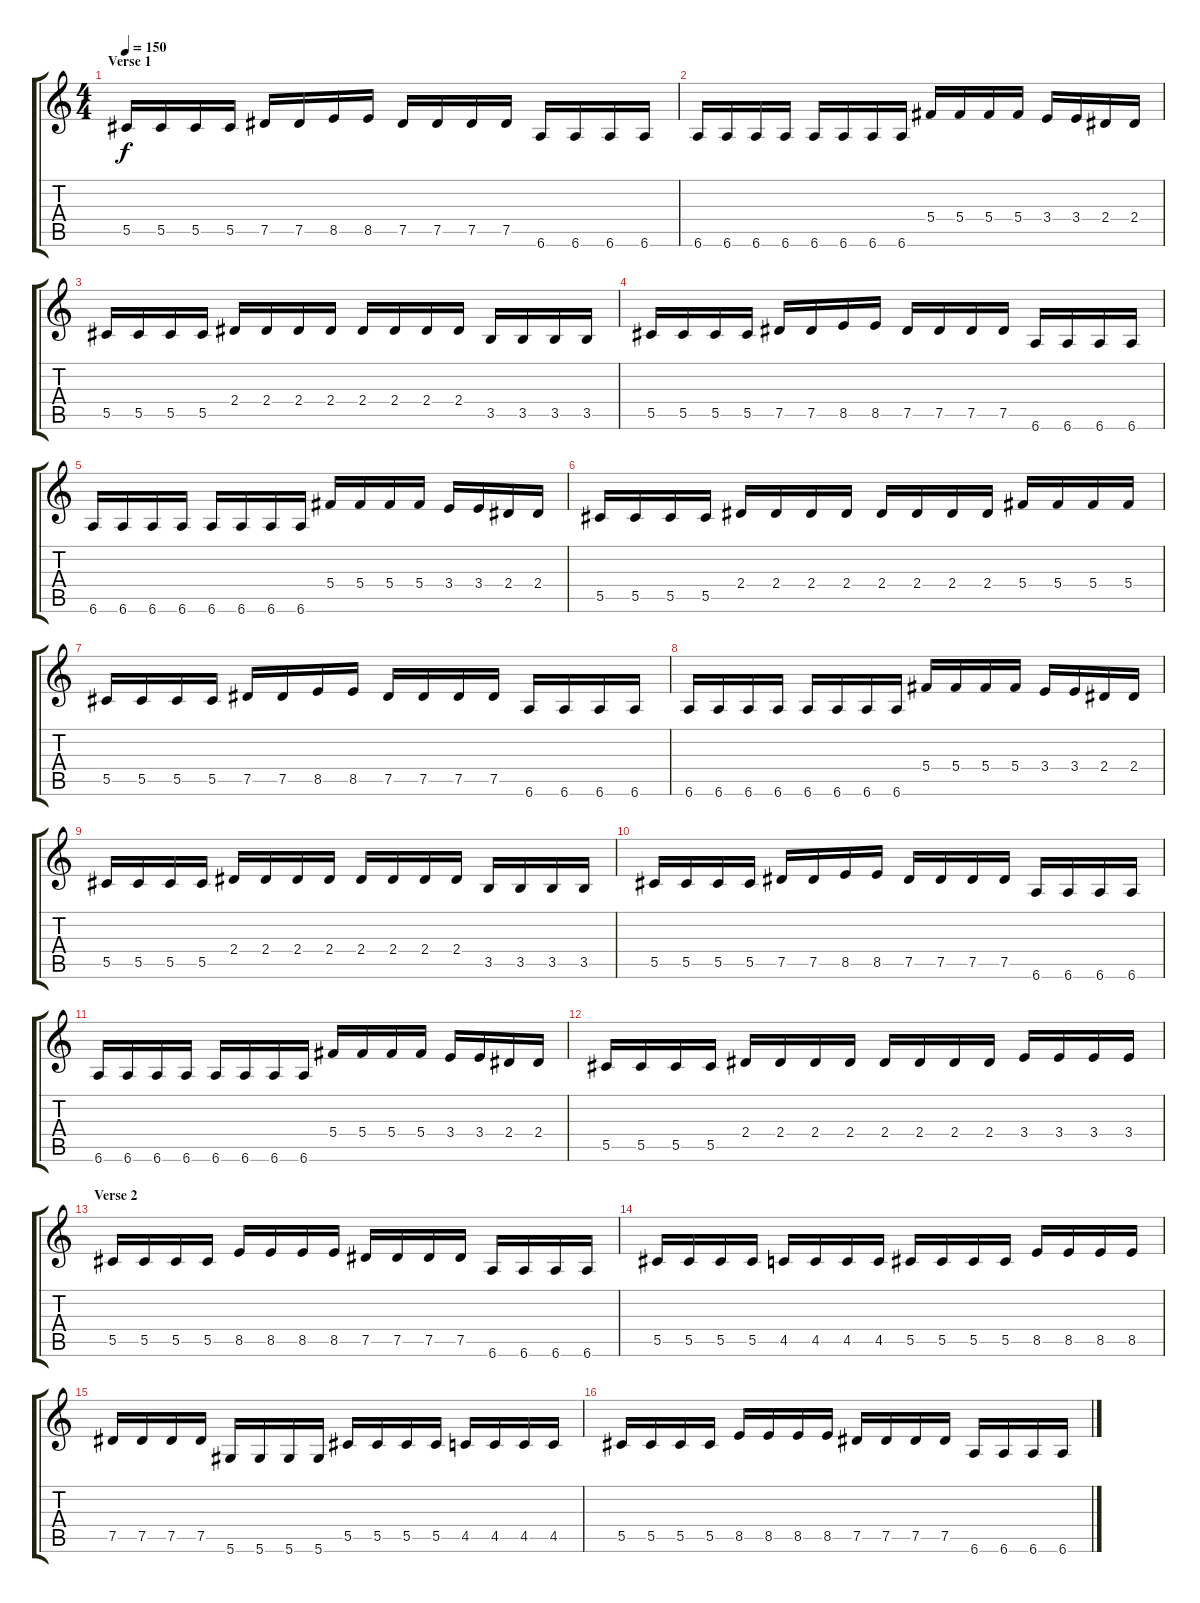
\track "" {instrument distortionguitar}
\staff {score tabs}
\tuning (Eb4 Bb3 Gb3 Db3 Ab2 Eb2) {hide}
\ts (4 4)
\section ("" "Verse 1")
\tempo 150
\clef g2
\ks c
5.5.16{dy f} 5.5.16 5.5.16 5.5.16 7.5.16 7.5.16 8.5.16 8.5.16 7.5.16 7.5.16 7.5.16 7.5.16 6.6.16 6.6.16 6.6.16 6.6.16 |
6.6.16 6.6.16 6.6.16 6.6.16 6.6.16 6.6.16 6.6.16 6.6.16 5.4.16 5.4.16 5.4.16 5.4.16 3.4.16 3.4.16 2.4.16 2.4.16 |
5.5.16 5.5.16 5.5.16 5.5.16 2.4.16 2.4.16 2.4.16 2.4.16 2.4.16 2.4.16 2.4.16 2.4.16 3.5.16 3.5.16 3.5.16 3.5.16 |
5.5.16 5.5.16 5.5.16 5.5.16 7.5.16 7.5.16 8.5.16 8.5.16 7.5.16 7.5.16 7.5.16 7.5.16 6.6.16 6.6.16 6.6.16 6.6.16 |
6.6.16 6.6.16 6.6.16 6.6.16 6.6.16 6.6.16 6.6.16 6.6.16 5.4.16 5.4.16 5.4.16 5.4.16 3.4.16 3.4.16 2.4.16 2.4.16 |
5.5.16 5.5.16 5.5.16 5.5.16 2.4.16 2.4.16 2.4.16 2.4.16 2.4.16 2.4.16 2.4.16 2.4.16 5.4.16 5.4.16 5.4.16 5.4.16 |
5.5.16 5.5.16 5.5.16 5.5.16 7.5.16 7.5.16 8.5.16 8.5.16 7.5.16 7.5.16 7.5.16 7.5.16 6.6.16 6.6.16 6.6.16 6.6.16 |
6.6.16 6.6.16 6.6.16 6.6.16 6.6.16 6.6.16 6.6.16 6.6.16 5.4.16 5.4.16 5.4.16 5.4.16 3.4.16 3.4.16 2.4.16 2.4.16 |
5.5.16 5.5.16 5.5.16 5.5.16 2.4.16 2.4.16 2.4.16 2.4.16 2.4.16 2.4.16 2.4.16 2.4.16 3.5.16 3.5.16 3.5.16 3.5.16 |
5.5.16 5.5.16 5.5.16 5.5.16 7.5.16 7.5.16 8.5.16 8.5.16 7.5.16 7.5.16 7.5.16 7.5.16 6.6.16 6.6.16 6.6.16 6.6.16 |
6.6.16 6.6.16 6.6.16 6.6.16 6.6.16 6.6.16 6.6.16 6.6.16 5.4.16 5.4.16 5.4.16 5.4.16 3.4.16 3.4.16 2.4.16 2.4.16 |
5.5.16 5.5.16 5.5.16 5.5.16 2.4.16 2.4.16 2.4.16 2.4.16 2.4.16 2.4.16 2.4.16 2.4.16 3.4.16 3.4.16 3.4.16 3.4.16 |
\section ("" "Verse 2")
5.5.16 5.5.16 5.5.16 5.5.16 8.5.16 8.5.16 8.5.16 8.5.16 7.5.16 7.5.16 7.5.16 7.5.16 6.6.16 6.6.16 6.6.16 6.6.16 |
5.5.16 5.5.16 5.5.16 5.5.16 4.5.16 4.5.16 4.5.16 4.5.16 5.5.16 5.5.16 5.5.16 5.5.16 8.5.16 8.5.16 8.5.16 8.5.16 |
7.5.16 7.5.16 7.5.16 7.5.16 5.6.16 5.6.16 5.6.16 5.6.16 5.5.16 5.5.16 5.5.16 5.5.16 4.5.16 4.5.16 4.5.16 4.5.16 |
5.5.16 5.5.16 5.5.16 5.5.16 8.5.16 8.5.16 8.5.16 8.5.16 7.5.16 7.5.16 7.5.16 7.5.16 6.6.16 6.6.16 6.6.16 6.6.16
